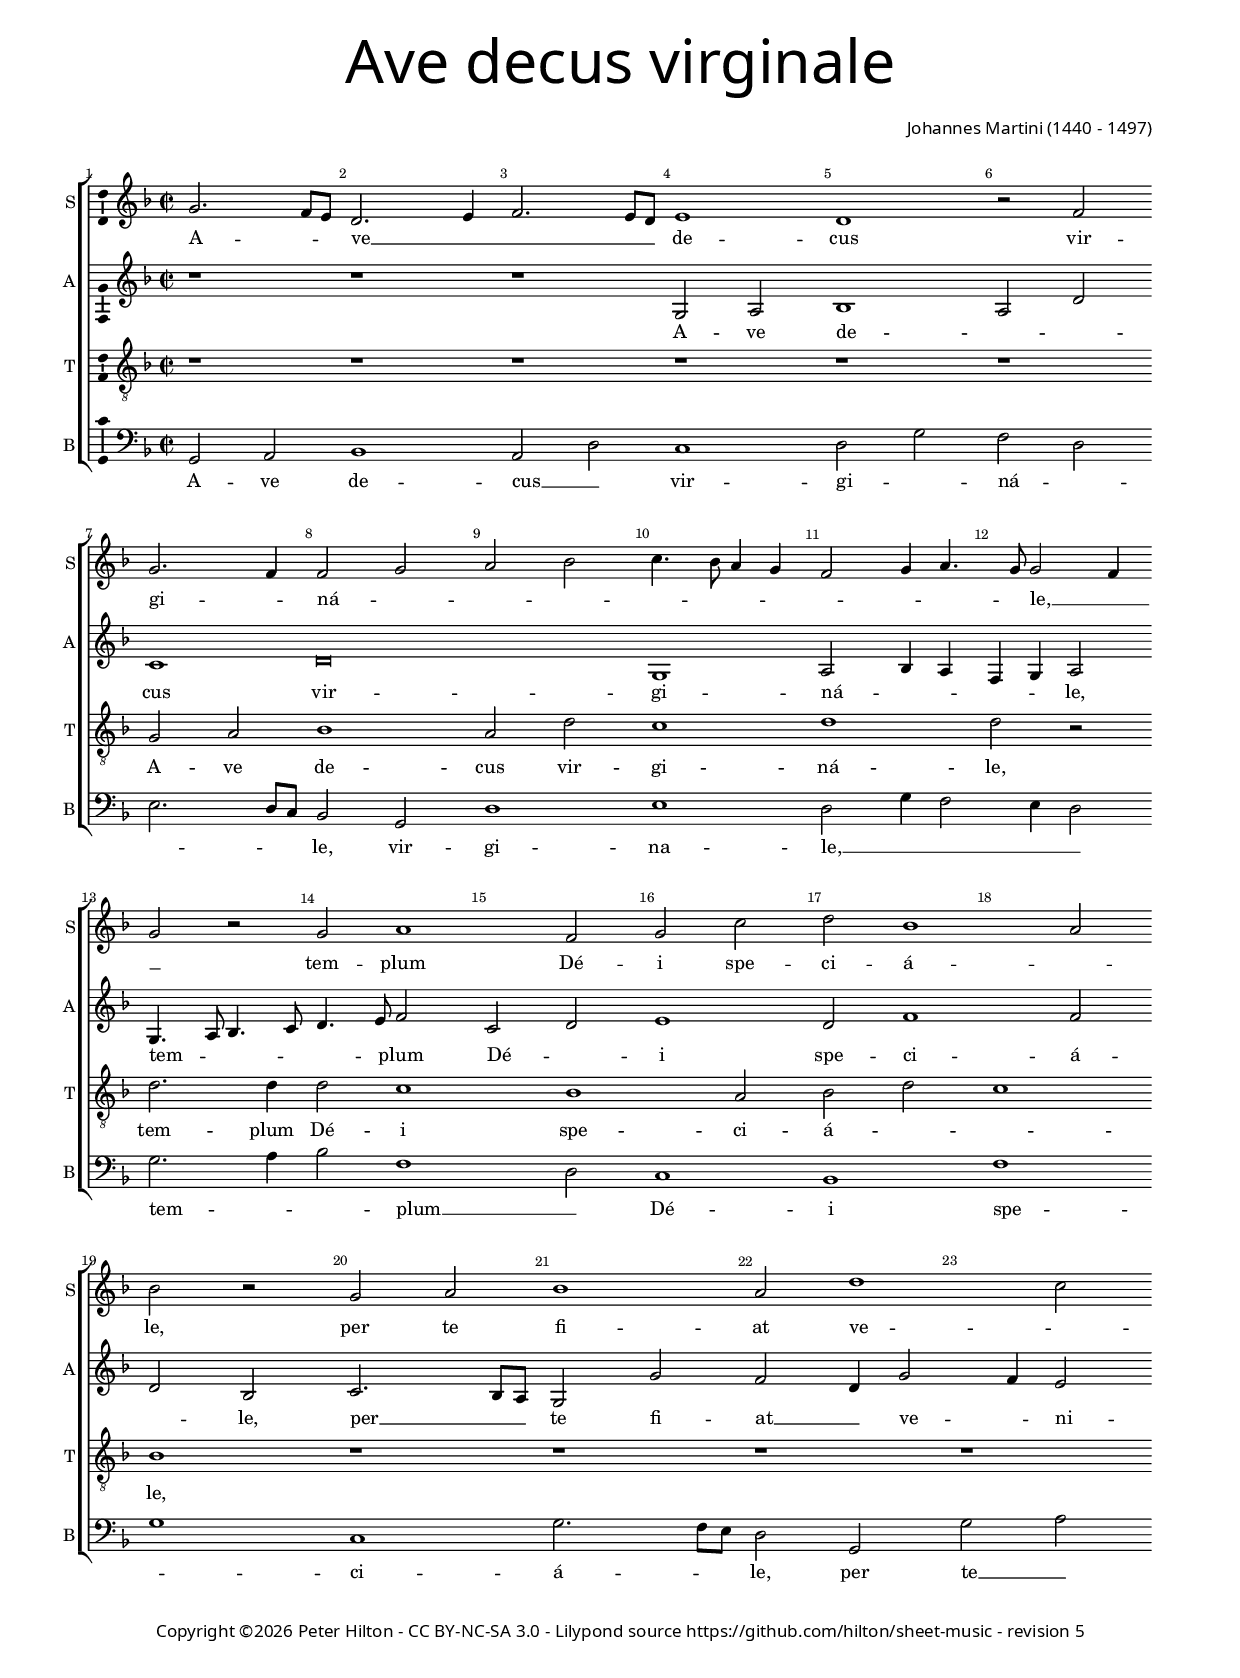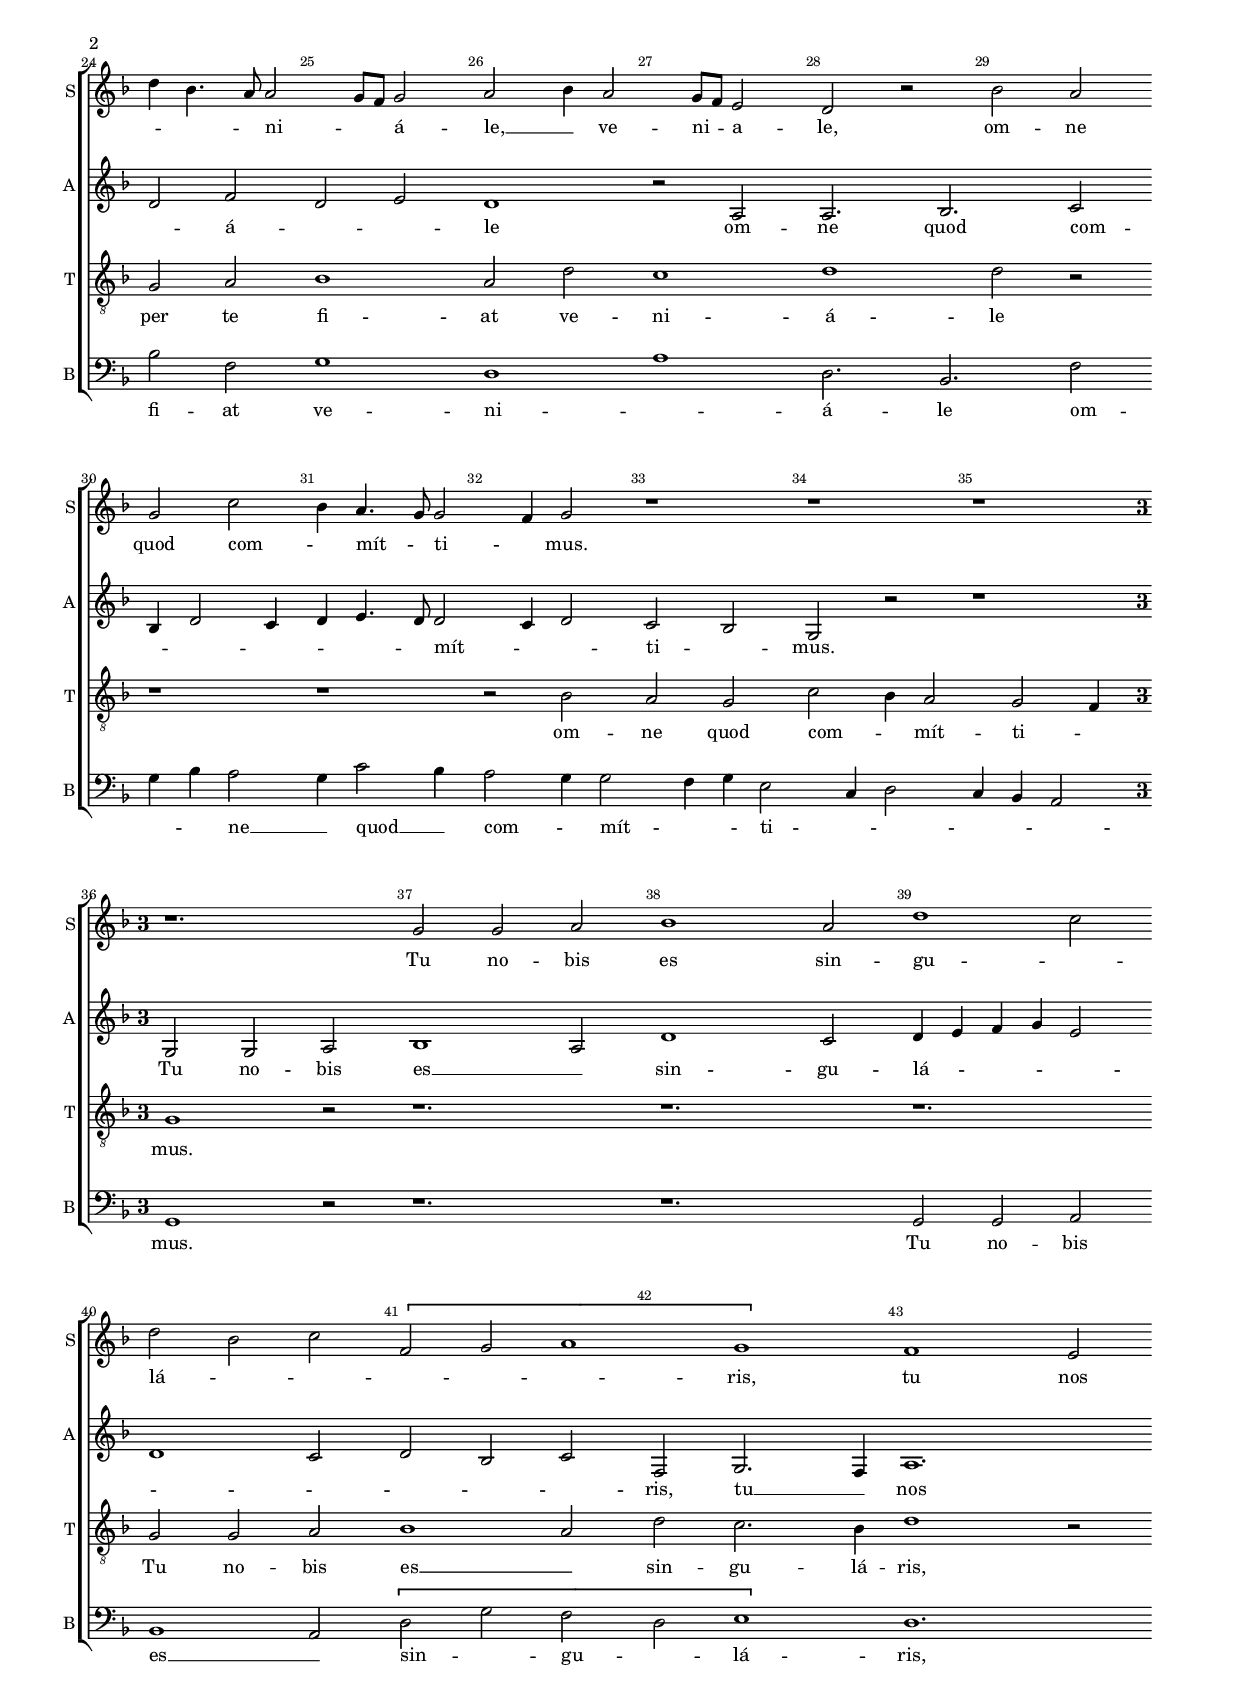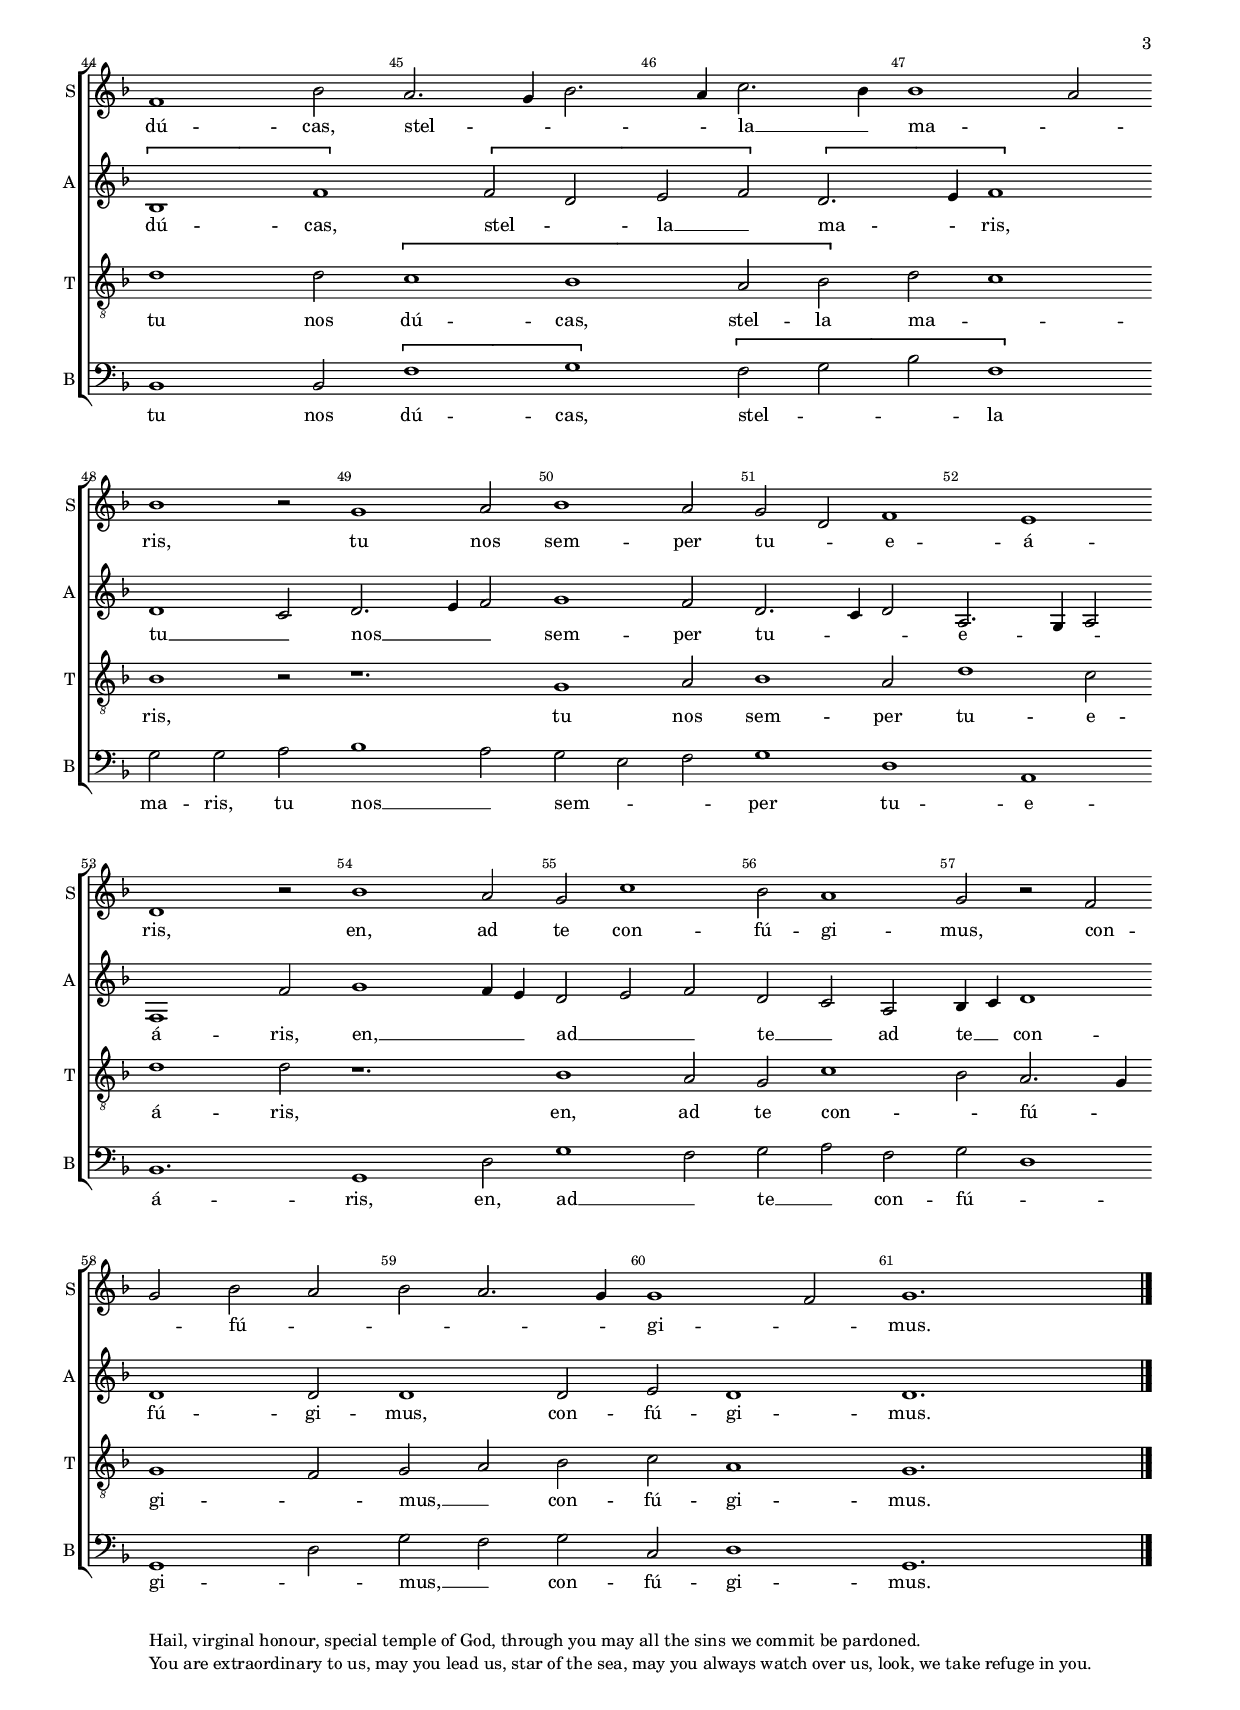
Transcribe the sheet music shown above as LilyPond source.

% CPDL #40671
% Copyright ©2016 Peter Hilton - https://github.com/hilton
% Based on CPDL #30531

\version "2.18.2"
revision = "5"
\pointAndClickOff

#(set-global-staff-size 15.0)

\paper {
	#(define fonts (make-pango-font-tree "Century Schoolbook L" "Source Sans Pro" "Luxi Mono" (/ 15 20)))
	annotate-spacing = ##f
	two-sided = ##t
	top-margin = 10\mm
	bottom-margin = 10\mm
	inner-margin = 15\mm
	outer-margin = 15\mm
	top-markup-spacing = #'( (basic-distance . 4) )
	markup-system-spacing = #'( (padding . 4) )
	system-system-spacing = #'( (basic-distance . 15) (stretchability . 100) )
  	ragged-bottom = ##f
	ragged-last-bottom = ##f
}

year = #(strftime "©%Y" (localtime (current-time)))

\header {
	title = \markup \medium \fontsize #7 \override #'(font-name . "Source Sans Pro Light") {
		\center-column {
			"Ave decus virginale"
			\vspace #1
		}
	}
	composer = \markup \sans \column \right-align { "Johannes Martini (1440 - 1497)" }
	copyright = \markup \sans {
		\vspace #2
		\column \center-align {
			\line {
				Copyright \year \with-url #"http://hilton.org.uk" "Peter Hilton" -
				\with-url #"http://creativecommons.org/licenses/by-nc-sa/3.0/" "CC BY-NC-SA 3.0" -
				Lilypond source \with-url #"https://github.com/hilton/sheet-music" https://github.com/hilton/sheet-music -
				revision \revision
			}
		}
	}
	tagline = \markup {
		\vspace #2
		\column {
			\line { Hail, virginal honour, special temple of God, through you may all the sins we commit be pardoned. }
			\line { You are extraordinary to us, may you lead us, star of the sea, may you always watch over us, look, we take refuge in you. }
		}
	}
}

\layout {
	indent = #0
  	ragged-right = ##f
  	ragged-last = ##f
	\context {
		\Score
		\override BarNumber #'self-alignment-X = #CENTER
		\override BarNumber #'break-visibility = #'#(#f #t #t)
		\override BarLine #'transparent = ##t
		\remove "Metronome_mark_engraver"
		\override VerticalAxisGroup #'staff-staff-spacing = #'((basic-distance . 10) (stretchability . 100))
	}
	\context {
		\StaffGroup
		\remove "Span_bar_engraver"
	}
	\context {
		\Voice
		\override NoteHead #'style = #'baroque
		\consists "Horizontal_bracket_engraver"
		\consists "Ambitus_engraver"
	}
}

global = {
	\key f \major
	\time 2/2
	\tempo 2 = 60
	\set Staff.midiInstrument = "Choir Aahs"
	\accidentalStyle "forget"
}

showBarLine = { \once \override Score.BarLine #'transparent = ##f }
ficta = { \once \set suggestAccidentals = ##t \override AccidentalSuggestion #'parenthesized = ##f }
singleDigitTime = { \override Staff.TimeSignature.style = #'single-digit }

soprano = \new Voice	{
	\relative c'' {
		g2. f8 e d2. e4 f2. e8 d e1 d r2 f g2. f4 f2 g a bes c4. bes8 a4 g f2 g4 a4. g8 g2 f4 |
		g2 r g a1 f2 g c d bes1 a2 bes r g a bes1 a2 d1 c2 d4 bes4. a8 a2
		g8 f g2 a bes4 a2 g8 f e2 d r bes' a g c bes4 a4. g8 g2 f4 g2 r1 | r

		\singleDigitTime
		r | \time 3/2 r1. g2 g a bes1 a2 d1 c2 d bes c \[ f, g a1 g \] f e2 |
		f1 bes2 a2. g4 bes2. a4 c2. bes4 bes1 a2 bes1 r2 g1 a2 bes1 a2 g d f1 e |
		d r2 bes'1 a2 g c1 bes2 a1 g2 r f g bes a bes a2. g4 g1 f2 g1. | \showBarLine \bar "|."
	}
	\addlyrics {
		A -- _ _ ve __ _ _ _ _ de -- cus vir -- gi -- _ ná -- _ _ _ _ _ _ _ _ _ _ _ le, __ _ _
		tem -- plum Dé -- i spe -- ci -- á -- _ le,
		per te fi -- at ve -- _ _ _ _ ni -- _ _ á -- le, __ _ ve -- ni -- _ a -- le,
		om -- ne quod com -- _ mít -- _ ti -- _ mus.
		Tu no -- bis es sin -- gu -- _ lá -- _ _ _ _ _ ris,
		tu nos dú -- cas, stel -- _ _ _ la __ _ ma -- _ ris,
		tu nos sem -- per tu -- _ e -- á -- ris,
		en, ad te con -- fú -- gi -- mus,
		con -- _ fú -- _ _ _ _ gi -- _ mus.
	}
}

alto = \new Voice {
	\relative c' {
		r1 r r g2 a bes1 a2 d c1 d\breve g,1 a2 bes4 a f g a2 |
		g4. a8 bes4. c8 d4. e8 f2 c d e1 d2 f1 f2 d bes c2. bes8 a g2 g' f d4 g2 f4 e2 d f |
		d e d1 r2 a a2. bes c2 bes4 d2 c4 d e4. d8 d2 c4 d2 c bes | g

		\singleDigitTime
		r2 r1 |	g2 g a bes1 a2 d1 c2 d4 e f g e2 d1 c2 d bes c f, g2. f4 a1. |
		\[ bes1 f' \] \[ f2 d e f \] \[ d2. e4 f1 \] d c2 d2. e4 f2 g1 f2 d2. c4 d2 a2. g4 a2 |
		f1 f'2 g1 f4 e d2 e f d c a bes4 c d1 d d2 d1 d2 e d1 d1. |
	}
	\addlyrics {
		A -- ve de -- _ _ cus vir -- gi -- ná -- _ _ _ _ le,
		tem -- _ _ _ _ _ plum Dé -- _ i spe -- ci -- á -- _ le,
		per __ _ _ te fi -- at __ _ ve -- _ ni -- _ á -- _ _ le
		om -- ne quod com -- _ _ _ _ _ _ mít -- _ _ ti -- _ mus.
		Tu no -- bis es __ _ sin -- gu -- lá -- _ _ _ _ _ _ _ _ _ ris,
		tu __ _ nos dú -- cas, stel -- _ la __ _ ma -- _ ris,
		tu __ _ nos __ _ _ sem -- per tu -- _ _ e -- _ _ á -- ris,
		en, __ _ _ ad __ _ _ te __ _ ad te __ _ con -- fú -- gi -- mus,
		con -- fú -- gi -- mus.
	}
}

tenor = \new Voice {
	\relative c' {
		\clef "treble_8"
		r1 r r r r r g2 a bes1 a2 d c1 d d2 r |
		d2. d4 d2 c1 bes a2 bes d c1 bes r r r r g2 a |
		bes1 a2 d c1 d d2 r r1 r r2 bes a g | c

		\singleDigitTime
		bes4 a2 g f4 | g1 r2 r1. r r g2 g a bes1 a2 d c2. bes4 d1 r2 |
		d1 d2 \[ c1 bes a2 bes \] d c1 bes r2 r1. g1 a2 bes1 a2 d1 c2 |
		d1 d2 r1. bes1 a2 g c1 bes2 a2. g4 g1 f2 g a bes c a1 g1. |

	}
	\addlyrics {
		A -- ve de -- cus vir -- gi -- ná -- le,
		tem -- plum Dé -- i spe -- ci -- á -- _ _ le,
		per te fi -- at ve -- ni -- á -- le
		om -- ne quod com -- _ mít -- ti -- _ mus.
		Tu no -- bis es __ _ sin -- gu -- lá -- ris,
		tu nos dú -- cas, stel -- la ma -- _ ris,
		tu nos sem -- per tu -- e -- á -- ris,
		en, ad te con -- _ fú -- _ gi -- _ mus, __ _ con -- fú -- gi -- mus.
	}
}

bass = \new Voice {
	\relative c {
		\clef bass
		g2 a bes1 a2 d c1 d2 g f d e2. d8 c bes2 g d'1 e d2 g4 f2 e4 d2 |
		g2. a4 bes2 f1 d2 c1 bes f' g c, g'2. f8 e d2 g, g'2 a bes f |
		g1 d a' d,2. bes f'2 g4 bes a2 g4 c2 bes4 a2 g4 g2 f4 g e2 c4

		\singleDigitTime
		d2 c4 bes a2 | g1 r2 r1. r g2 g a bes1 a2 \[ d g f d e1 \] d1. |
		bes1 bes2 \[ f'1 g \] \[ f2 g bes f1 \] g2 g a bes1 a2 g e f g1 d a |
		bes1. g1 d'2 g1 f2 g a f g d1 g, d'2 g f g c, d1 g,1. |
	}
	\addlyrics {
		A -- ve de -- cus __ _ vir -- gi -- _ ná -- _ _ _ _ le, vir -- gi -- na -- le, __ _ _ _ _
		tem -- _ _ plum __ _ Dé -- i spe -- _ ci -- á -- _ _ le,
		per te __ _ fi -- at ve -- ni -- _ á -- le
		om -- _ _ ne __ _ quod __ _ com -- _ mít -- _ _ ti -- _ _ _ _ _ mus.
		Tu no -- bis es __ _ sin -- _ gu -- _ lá -- ris,
		tu nos dú -- cas, stel -- _ _ la ma -- ris,
		tu nos __ _ sem -- _ _ per tu -- e -- á -- ris,
		en, ad __ _ te __ _ con -- fú -- _ gi -- _ mus, __ _ con -- fú -- gi -- mus.
	}
}

\score {
	\transpose c c {
		\new StaffGroup <<
			\set Score.proportionalNotationDuration = #(ly:make-moment 1 8)
			\set Score.barNumberVisibility = #all-bar-numbers-visible
			\new Staff << \global \soprano \set Staff.instrumentName = #"S" \set Staff.shortInstrumentName = #"S" >>
			\new Staff << \global \alto \set Staff.instrumentName = #"A" \set Staff.shortInstrumentName = #"A" >>
			\new Staff << \global \tenor \set Staff.instrumentName = #"T" \set Staff.shortInstrumentName = #"T" >>
			\new Staff << \global \bass \set Staff.instrumentName = #"B" \set Staff.shortInstrumentName = #"B" >>
		>>
	}
	\layout { }
%	\midi {	}
}
